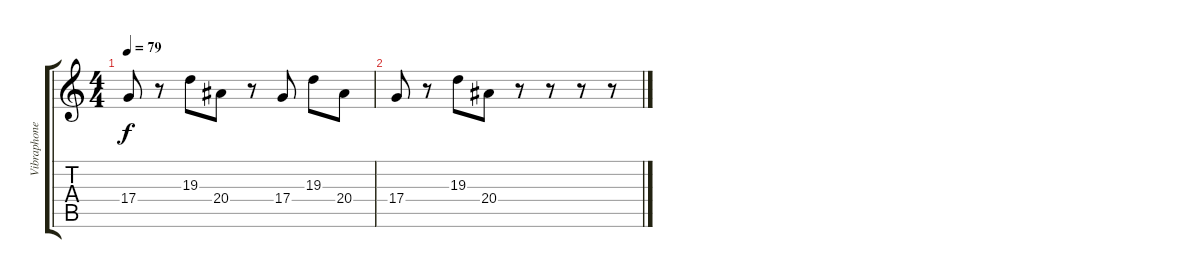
\track ("Vibraphone" "Vibraphone") {instrument vibraphone}
\staff {score tabs}
\tuning (E4 B3 G3 D3 A2 E2) {hide}
\ts (4 4)
\tempo 79
\clef g2
\ks c
17.4.8{dy f} r.8 19.3.8 20.4.8 r.8 17.4.8 19.3.8 20.4.8 |
17.4.8 r.8 19.3.8 20.4.8 r.8 r.8 r.8 r.8
